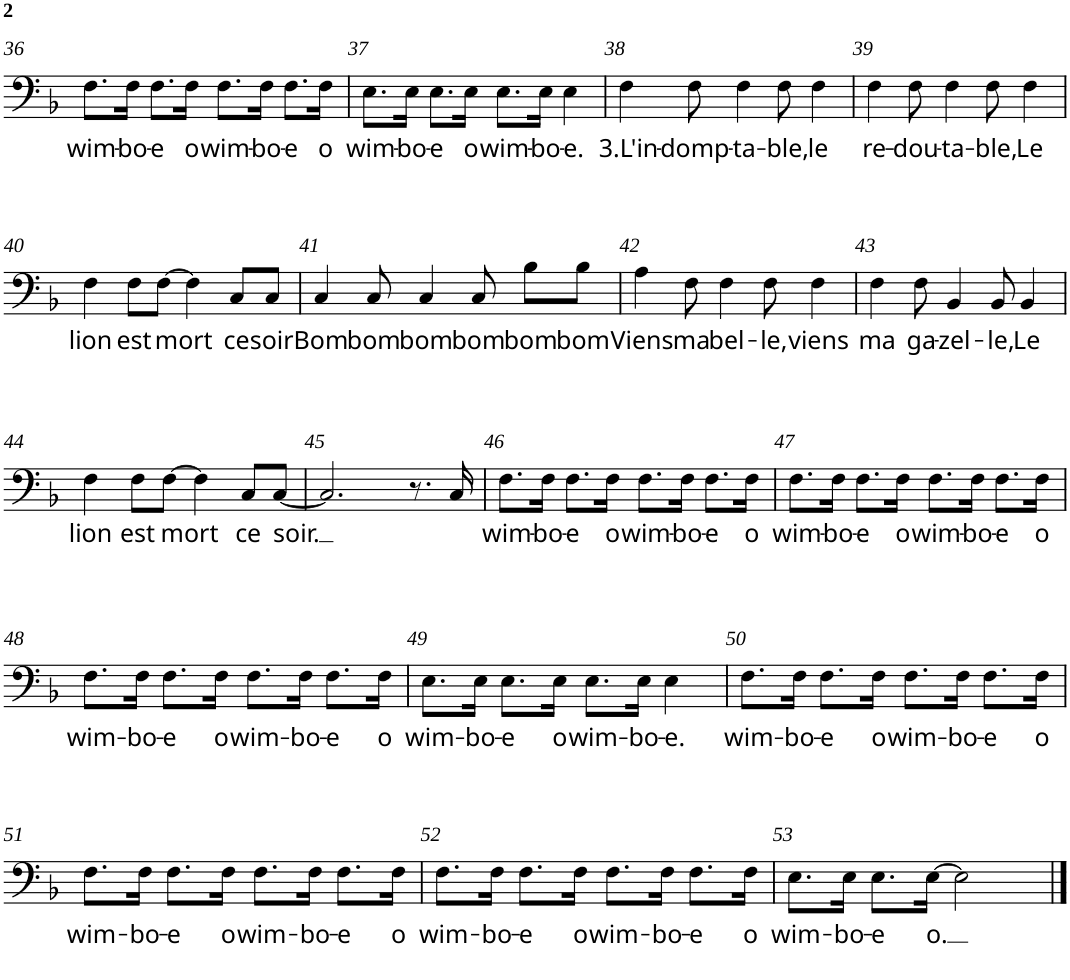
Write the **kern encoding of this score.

**kern	**text
*part1	*part1
*staff1	*staff1
*I"Basse	*
*I'Ba.	*
!!LO:PB:g=z
*clefF4	*
*k[b-]	*
*F:	*
*M4/4	*
*met(c)	*
=36	=36
!	!LO:LY:b
8.F\L	wim-
!	!LO:LY:b
16F\Jk	-bo-
!	!LO:LY:b
8.F\L	-e
!	!LO:LY:b
16F\Jk	o
!	!LO:LY:b
8.F\L	wim-
!	!LO:LY:b
16F\Jk	-bo-
!	!LO:LY:b
8.F\L	-e
!	!LO:LY:b
16F\Jk	o
=37	=37
!	!LO:LY:b
8.E\L	wim-
!	!LO:LY:b
16E\Jk	-bo-
!	!LO:LY:b
8.E\L	-e
!	!LO:LY:b
16E\Jk	o
!	!LO:LY:b
8.E\L	wim-
!	!LO:LY:b
16E\Jk	-bo-
!	!LO:LY:b
4E\	-e.
=38	=38
!	!LO:LY:b
4F\	3.L'in-
!	!LO:LY:b
8F\	-domp-
!	!LO:LY:b
4F\	-ta-
!	!LO:LY:b
8F\	-ble,
!	!LO:LY:b
4F\	le
=39	=39
!	!LO:LY:b
4F\	re-
!	!LO:LY:b
8F\	-dou-
!	!LO:LY:b
4F\	-ta-
!	!LO:LY:b
8F\	-ble,
!	!LO:LY:b
4F\	Le
!!LO:LB:g=z
=40	=40
!	!LO:LY:b
4F\	lion
!	!LO:LY:b
8F\L	est
!	!LO:LY:b
[8F\J	mort
4F\]	.
!	!LO:LY:b
8C/L	ce
!	!LO:LY:b
8C/J	soir
=41	=41
!	!LO:LY:b
4C/	Bom
!	!LO:LY:b
8C/	bom
!	!LO:LY:b
4C/	bom
!	!LO:LY:b
8C/	bom
!	!LO:LY:b
8B-\L	bom
!	!LO:LY:b
8B-\J	bom
=42	=42
!	!LO:LY:b
4A\	Viens
!	!LO:LY:b
8F\	ma
!	!LO:LY:b
4F\	bel-
!	!LO:LY:b
8F\	-le,
!	!LO:LY:b
4F\	viens
=43	=43
!	!LO:LY:b
4F\	ma
!	!LO:LY:b
8F\	ga-
!	!LO:LY:b
4BB-/	-zel-
!	!LO:LY:b
8BB-/	-le,
!	!LO:LY:b
4BB-/	Le
!!LO:LB:g=z
=44	=44
!	!LO:LY:b
4F\	lion
!	!LO:LY:b
8F\L	est
!	!LO:LY:b
[8F\J	mort
4F\]	.
!	!LO:LY:b
8C/L	ce
!	!LO:LY:b
[8C/J	soir.
=45	=45
2.C/]	.
8.r	.
16C/	.
=46	=46
!	!LO:LY:b
8.F\L	wim-
!	!LO:LY:b
16F\Jk	-bo-
!	!LO:LY:b
8.F\L	-e
!	!LO:LY:b
16F\Jk	o
!	!LO:LY:b
8.F\L	wim-
!	!LO:LY:b
16F\Jk	-bo-
!	!LO:LY:b
8.F\L	-e
!	!LO:LY:b
16F\Jk	o
=47	=47
!	!LO:LY:b
8.F\L	wim-
!	!LO:LY:b
16F\Jk	-bo-
!	!LO:LY:b
8.F\L	-e
!	!LO:LY:b
16F\Jk	o
!	!LO:LY:b
8.F\L	wim-
!	!LO:LY:b
16F\Jk	-bo-
!	!LO:LY:b
8.F\L	-e
!	!LO:LY:b
16F\Jk	o
!!LO:LB:g=z
=48	=48
!	!LO:LY:b
8.F\L	wim-
!	!LO:LY:b
16F\Jk	-bo-
!	!LO:LY:b
8.F\L	-e
!	!LO:LY:b
16F\Jk	o
!	!LO:LY:b
8.F\L	wim-
!	!LO:LY:b
16F\Jk	-bo-
!	!LO:LY:b
8.F\L	-e
!	!LO:LY:b
16F\Jk	o
=49	=49
!	!LO:LY:b
8.E\L	wim-
!	!LO:LY:b
16E\Jk	-bo-
!	!LO:LY:b
8.E\L	-e
!	!LO:LY:b
16E\Jk	o
!	!LO:LY:b
8.E\L	wim-
!	!LO:LY:b
16E\Jk	-bo-
!	!LO:LY:b
4E\	-e.
=50	=50
!	!LO:LY:b
8.F\L	wim-
!	!LO:LY:b
16F\Jk	-bo-
!	!LO:LY:b
8.F\L	-e
!	!LO:LY:b
16F\Jk	o
!	!LO:LY:b
8.F\L	wim-
!	!LO:LY:b
16F\Jk	-bo-
!	!LO:LY:b
8.F\L	-e
!	!LO:LY:b
16F\Jk	o
!!LO:LB:g=z
=51	=51
!	!LO:LY:b
8.F\L	wim-
!	!LO:LY:b
16F\Jk	-bo-
!	!LO:LY:b
8.F\L	-e
!	!LO:LY:b
16F\Jk	o
!	!LO:LY:b
8.F\L	wim-
!	!LO:LY:b
16F\Jk	-bo-
!	!LO:LY:b
8.F\L	-e
!	!LO:LY:b
16F\Jk	o
=52	=52
!	!LO:LY:b
8.F\L	wim-
!	!LO:LY:b
16F\Jk	-bo-
!	!LO:LY:b
8.F\L	-e
!	!LO:LY:b
16F\Jk	o
!	!LO:LY:b
8.F\L	wim-
!	!LO:LY:b
16F\Jk	-bo-
!	!LO:LY:b
8.F\L	-e
!	!LO:LY:b
16F\Jk	o
=53	=53
!	!LO:LY:b
8.E\L	wim-
!	!LO:LY:b
16E\Jk	-bo-
!	!LO:LY:b
8.E\L	-e
!	!LO:LY:b
[16E\Jk	o.
2E\]	.
==	==
*-	*-
